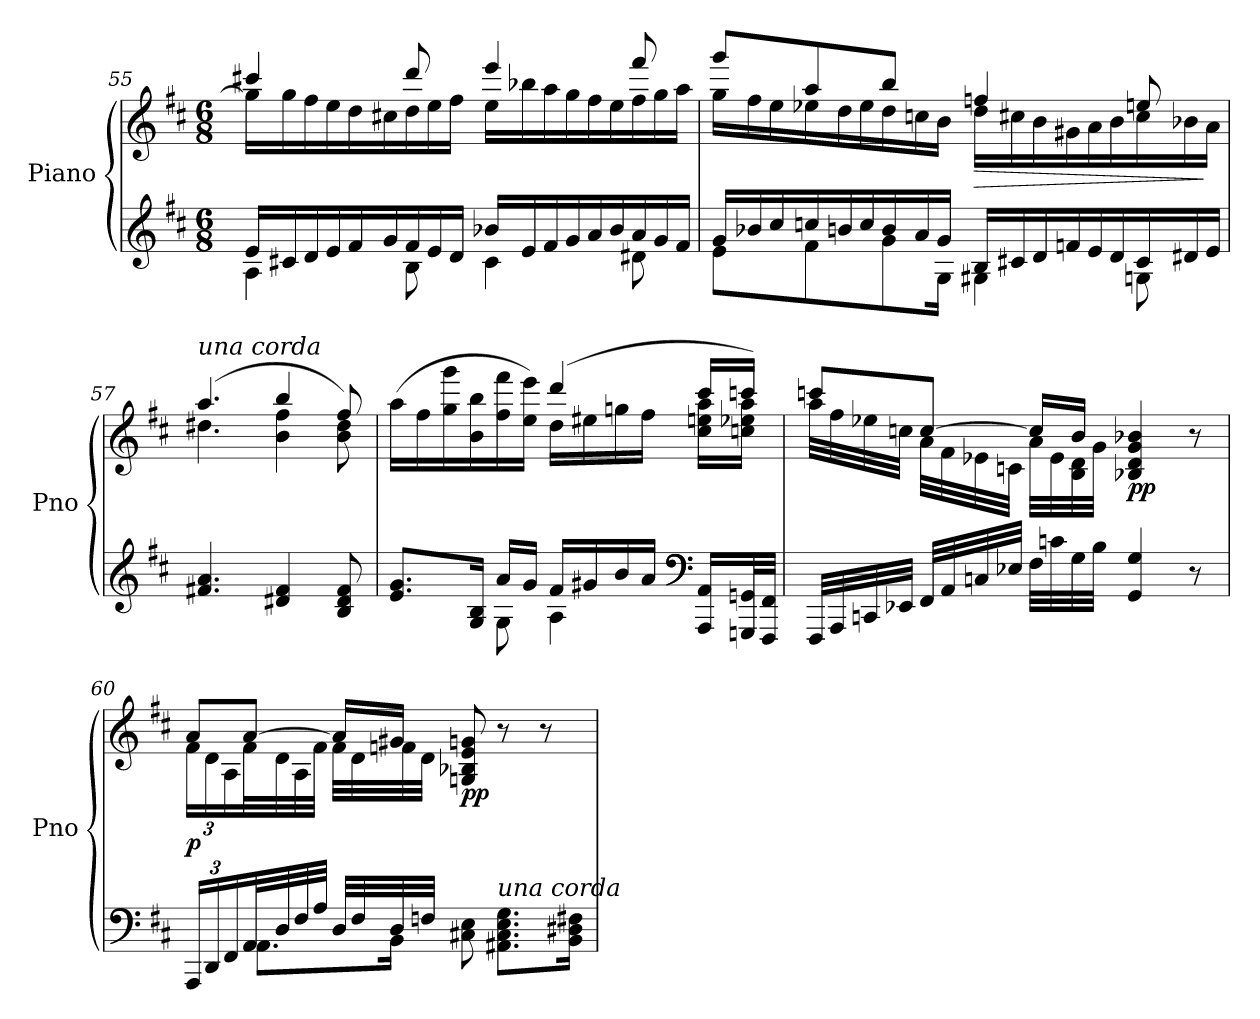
**kern	**kern	**dynam
*part1	*part1	*part1
*staff2	*staff1	*staff1/2
*I"Piano	*	*
*I'Pno	*	*
!!LO:LB:g=z
*clefG2	*clefG2	*
*k[f#c#]	*k[f#c#]	*
*M6/8	*M6/8	*
=55	=55	=55
*	*^	*
*Xtuplet	*	*Xtuplet	*
*^	*	*	*
!	!	!	!	!LO:DY:b
24e/LL	4A\	4ccc#X/	24gg\LL]	other-dynamics
24c#X/	.	.	24gg\	.
24d/	.	.	24ff#\	.
24e/	.	.	24ee\	.
24f#/	.	.	24dd\	.
24g/	.	.	24cc#X\	.
24f#/	8B\	8ddd/	24dd\	.
24e/	.	.	24ee\	.
24d/JJ	.	.	24ff#\JJ	.
24b-X/LL	4c#\	4eee/	24ee\LL	.
24e/	.	.	24bb-X\	.
24f#/	.	.	24aa\	.
24g/	.	.	24gg\	.
24a/	.	.	24ff#\	.
24b-/	.	.	24ee\	.
24a/	8d#X\	8fff#/	24ff#\	.
24g/	.	.	24gg\	.
24f#/JJ	.	.	24aa\JJ	.
=56	=56	=56	=56	=56
24g/LL	8e\L	8ggg/L	24gg\LL	.
24b-X/	.	.	24ff#\	.
24cc#/	.	.	24ee\	.
24ccn/	8f#\	8aa/	24ee-X\	.
24bn/	.	.	24dd\	.
24cc/	.	.	24ee-\	.
24b/	12g\	8bb/J	24dd\	.
24a/	.	.	24ccn\	.
24g/JJ	24G\Jk	.	24b\JJ	.
!	!	!	!	!LO:HP:b
24B/LL	4G#X\	4ffn/	24dd\LL	>
24c#X/	.	.	24cc#X\	.
24d/	.	.	24b\	.
24fn/	.	.	24g#X\	.
24e/	.	.	24a\	.
24d/	.	.	24b\	.
24c#/	8Gn\	8een/	24cc#\	.
24d#X/	.	.	24b-X\	.
24e/JJ	.	.	24a\JJ	]
*v	*v	*	*	*
!!LO:PB:g=z	!!
=57	=57	=57	=57
!	!LO:TX:a:i:t=una corda	!	!
4.f#X/ 4.a/	(4.aa/	4.dd#X\	.
4d#X/ 4f#/	4bb/	4b\ 4ff#\	.
8B/ 8d#/ 8f#/	8ff#/)	8b\ 8dd#\	.
=58	=58	=58	=58
*^	*	*	*
8.e/ 8.g/L	4ryy	(>16aa\LL	4.ryy	.
.	.	16ff#\	.	.
.	.	16gg\ 16ggg\	.	.
16G/ 16B/Jk	.	16b\ 16bb\	.	.
16a/LL	8G\	16ff#\ 16fff#\	.	.
16g/JJ	.	16ee\ 16eee\JJ)	.	.
!	!	!	!	!LO:DY:b
16f#/LL	4A\	(4ddd/	16dd\LL	other-dynamics
16g#X/	.	.	16ee#X\	.
16b/	.	.	16ggn\	.
16a/JJ	.	.	16ff#\JJ	.
*clefF4	*	*	*	*
!	!	!	!	!LO:DY:b
16AAA/ 16AA/LL	8ryy	16ccc#/LL	16cc#\ 16een\ 16aa\LL	other-dynamics
32GGGn/ 32GGn/L	.	16cccn/JJ)	16ccn\ 16ee-X\ 16aa\JJ	.
32FFF#/ 32FF#/JJJ	.	.	.	.
*v	*v	*	*	*
=59	=59	=59	=59
!	!	!	!LO:DY:b
32FFF#/LLL	8cccn/L	32aa\LLL	other-dynamics
32AAA/	.	32ff#\	.
32CCn/	.	32ee-X\	.
32EE-X/JJJ	.	32ccn\JJJ	.
32FF#/LLL	[8cc/J	32a\LLL	.
32AA/	.	32f#\	.
32Cn/	.	32e-X\	.
32E-X/JJJ	.	32cn\JJJ	.
32F#\LLL	16cc/LL]	32a\LLL	.
32cn\	.	32e-\	.
32G\	16b/JJ	32B\ 32d\	.
32B\JJJ	.	32g\JJJ	.
!	!	!	!LO:DY:b
4GG/ 4G/	4B-X/ 4d/ 4g/ 4b-X/	4.ryy	pp
8r	8r	.	.
!!LO:LB:g=z	!!
=60	=60	=60	=60
*tuplet	*	*	*
*Xbrackettup	*	*tuplet	*
*^	*	*	*
*	*	*	*Xbrackettup	*
!	!	!	!	!LO:DY:b
24AAA/LL	8ryy	8a/L	24f#\LL	p
24DD/	.	.	24d\	.
!	!	!	!	!LO:DY:b
24FF#/	.	.	24A\	other-dynamics
32AA/L	8.AA\L	[8a/J	32f#\L	.
32D/	.	.	32d\	.
32F#/	.	.	32A\	.
32A/JJJ	.	.	32f#\JJJ	.
32D/LLL	.	16a/LL]	32f#\LLL	.
32F#/	.	.	32d\	.
32D/	16BB\Jk	16g#X/JJ	32fn\	.
32Fn/JJJ	.	.	32d\JJJ	.
!	!	!	!	!LO:DY:b
8C#X\ 8E\	4.ryy	8Gn/ 8B-X/ 8e/ 8gn/	4.ryy	pp
!LO:TX:a:i:t=una corda	!	!	!	!
8.AA#X\ 8.C#\ 8.E\ 8.G\L	.	8r	.	.
.	.	8r	.	.
16BB\ 16D#X\ 16F#X\Jk	.	.	.	.
*v	*v	*	*	*
*	*v	*v	*
=	=	=
*-	*-	*-
